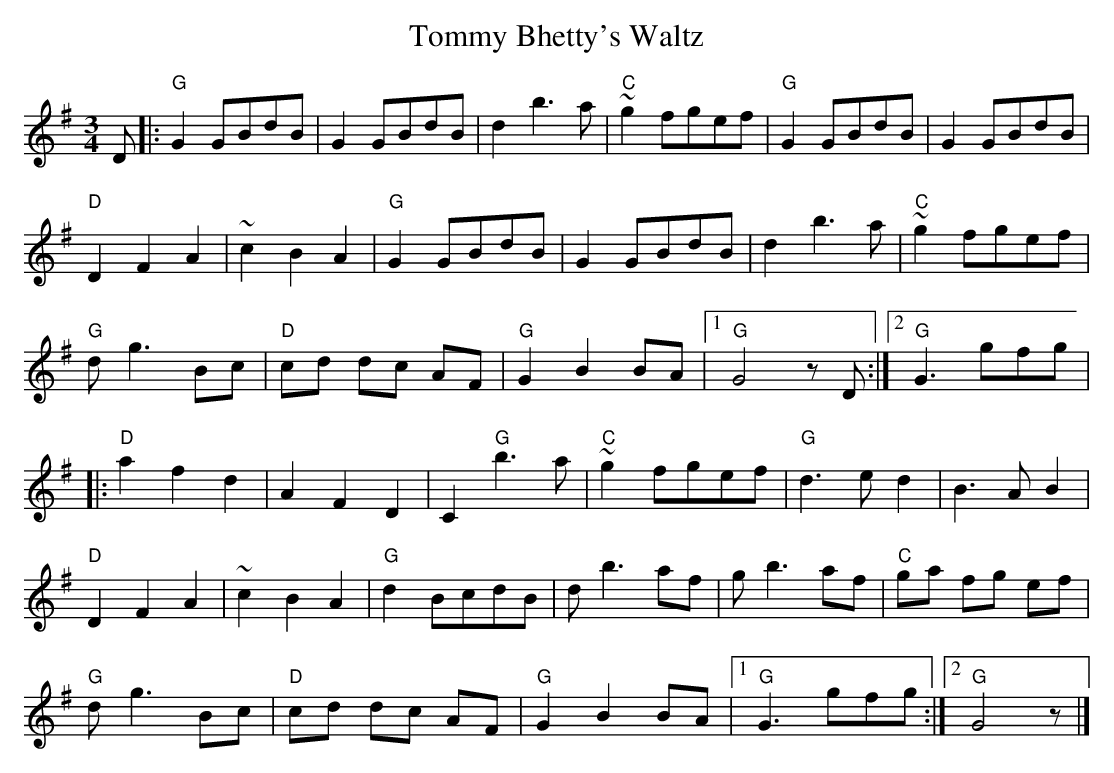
X:1
T:Tommy Bhetty's Waltz
M:3/4
L:1/8
K:G
D |: "G"G2 GBdB | G2 GBdB | d2 b3 a | "C"~g2 fgef | "G"G2 GBdB | G2 GBdB |
"D"D2 F2 A2 | ~c2 B2 A2 | "G"G2 GBdB | G2 GBdB | d2 b3 a | "C"~g2 fgef |
"G"d g3 Bc | "D"cd dc AF | "G"G2 B2 BA | [1 "G"G4 z D :| [2 "G"G3 gfg |
|: "D"a2 f2 d2 | A2 F2 D2 | C2 "G"b3 a | "C"~g2 fgef | "G"d3 e d2 | B3 A B2 |
"D"D2 F2 A2 | ~c2 B2 A2 | "G"d2 BcdB | d b3 af | g b3 af | "C"ga fg ef |
"G"d g3 Bc | "D"cd dc AF | "G"G2 B2 BA | [1 "G"G3 gfg :| [2 "G"G4 z |]
